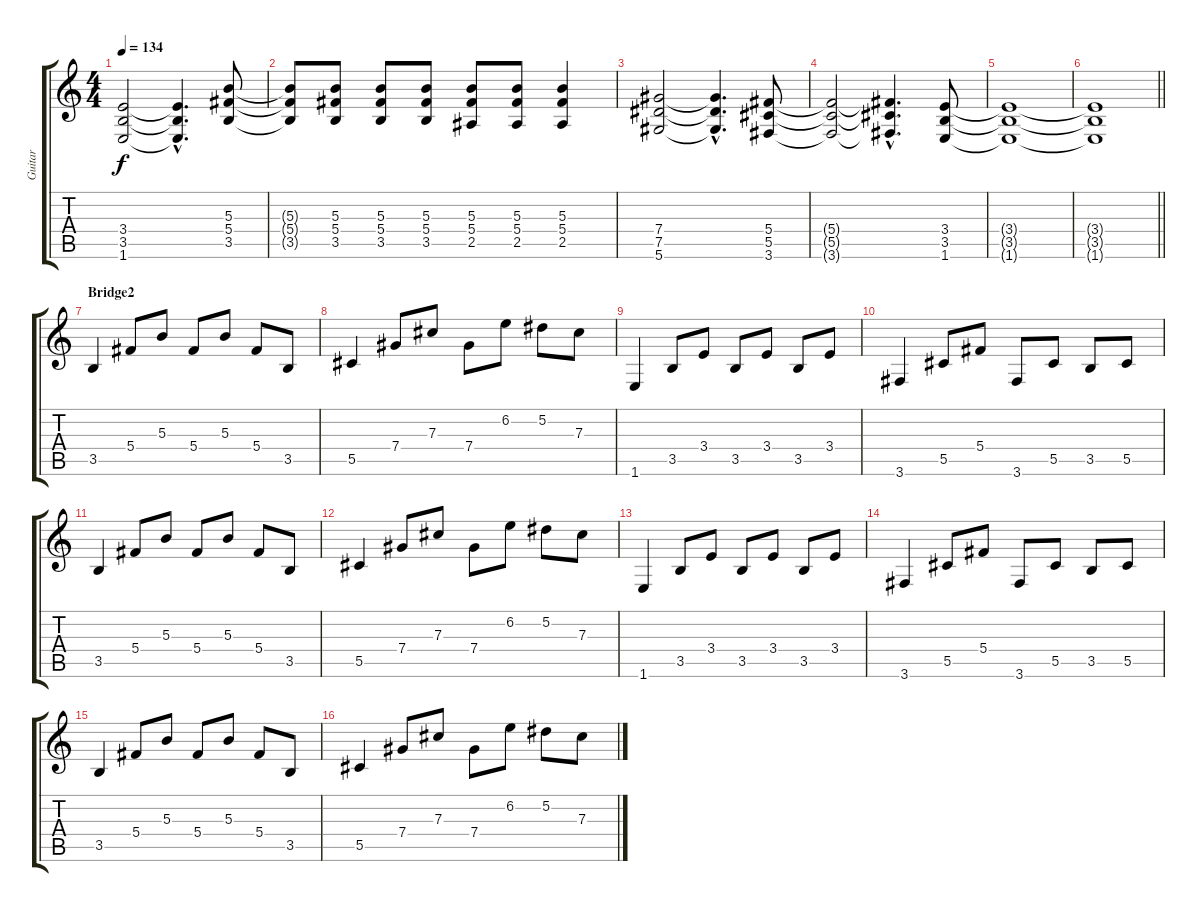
\track ("Guitar" "Guitar") {instrument distortionguitar}
\staff {score tabs}
\tuning (Eb4 Bb3 Gb3 Db3 Ab2 Eb2) {hide}
\ts (4 4)
\tempo 134
\clef g2
\ks c
(3.4{t} 3.5{t} 1.6{t}).2{dy f} (3.4{hac t} 3.5{hac t} 1.6{hac t}).4{d} (5.3 5.4 3.5).8 |
(5.3{t} 5.4{t} 3.5{t}).8 (5.3 5.4 3.5).8 (5.3 5.4 3.5).8 (5.3 5.4 3.5).8 (5.3 5.4 2.5).8 (5.3 5.4 2.5).8 (5.3 5.4 2.5).4 |
(7.4 7.5 5.6).2 (7.4{hac t} 7.5{hac t} 5.6{hac t}).4{d} (5.4 5.5 3.6).8 |
(5.4{t} 5.5{t} 3.6{t}).2 (5.4{hac t} 5.5{hac t} 3.6{hac t}).4{d} (3.4 3.5 1.6).8 |
(3.4{t} 3.5{t} 1.6{t}).1 |
\barLineRight lightlight
(3.4{t} 3.5{t} 1.6{t}).1 |
\section ("" "Bridge2")
3.5.4 5.4.8 5.3.8 5.4.8 5.3.8 5.4.8 3.5.8 |
5.5.4 7.4.8 7.3.8 7.4.8 6.2.8 5.2.8 7.3.8 |
1.6.4 3.5.8 3.4.8 3.5.8 3.4.8 3.5.8 3.4.8 |
3.6.4 5.5.8 5.4.8 3.6.8 5.5.8 3.5.8 5.5.8 |
3.5.4 5.4.8 5.3.8 5.4.8 5.3.8 5.4.8 3.5.8 |
5.5.4 7.4.8 7.3.8 7.4.8 6.2.8 5.2.8 7.3.8 |
1.6.4 3.5.8 3.4.8 3.5.8 3.4.8 3.5.8 3.4.8 |
3.6.4 5.5.8 5.4.8 3.6.8 5.5.8 3.5.8 5.5.8 |
3.5.4 5.4.8 5.3.8 5.4.8 5.3.8 5.4.8 3.5.8 |
5.5.4 7.4.8 7.3.8 7.4.8 6.2.8 5.2.8 7.3.8
